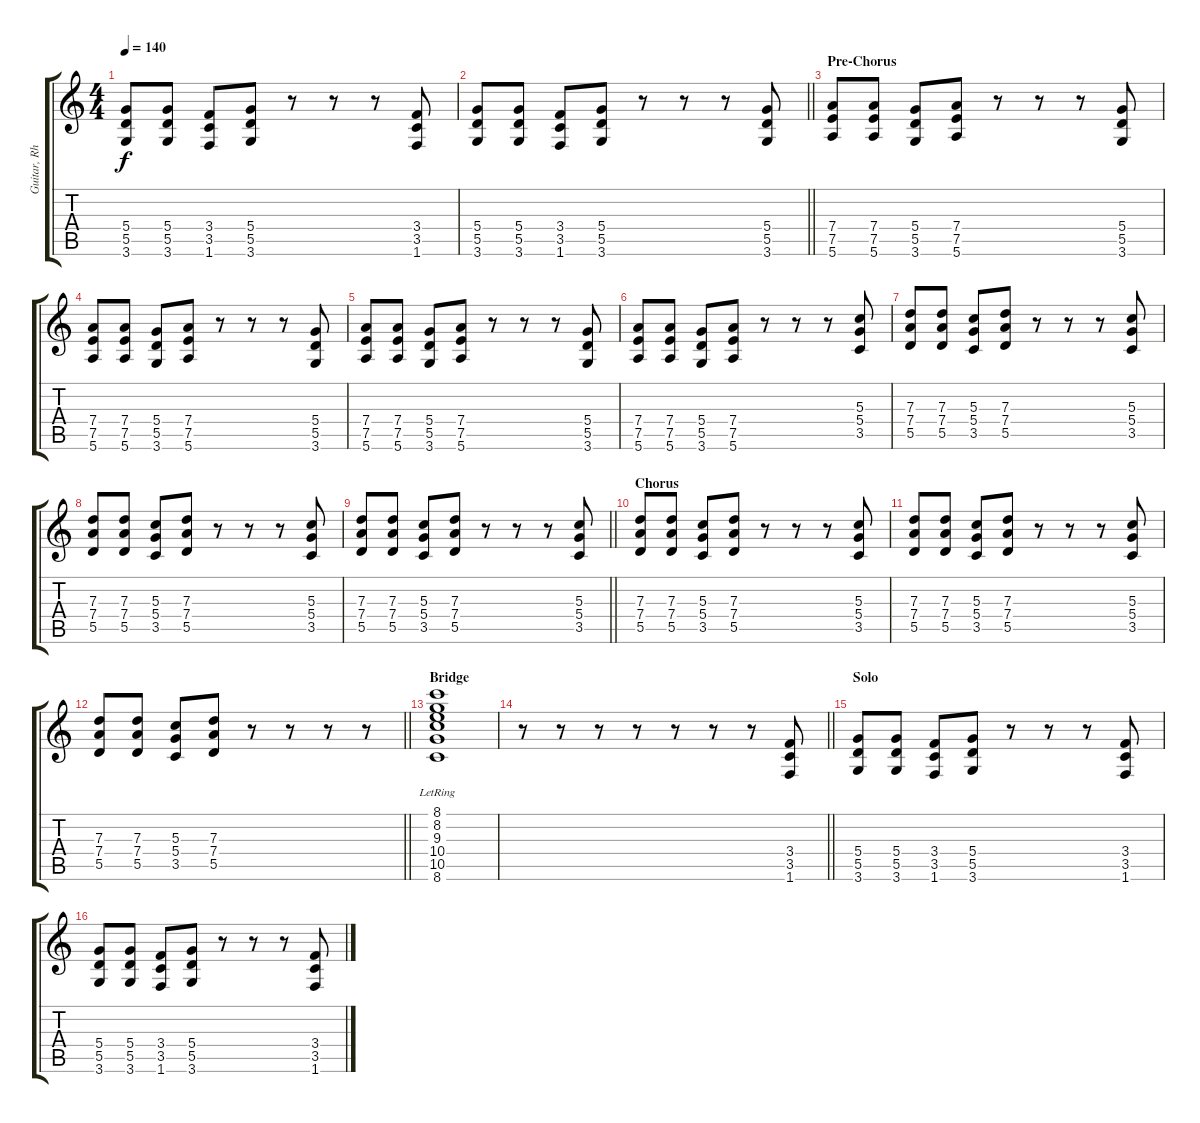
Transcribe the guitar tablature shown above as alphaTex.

\track ("Guitar, Rhythm" "Guitar, Rh") {instrument distortionguitar}
\staff {score tabs}
\tuning (E4 B3 G3 D3 A2 E2) {hide}
\ts (4 4)
\tempo 140
\clef g2
\ks c
(5.4 5.5 3.6).8{dy f} (5.4 5.5 3.6).8 (3.4 3.5 1.6).8 (5.4 5.5 3.6).8 r.8 r.8 r.8 (3.4 3.5 1.6).8 |
\barLineRight lightlight
(5.4 5.5 3.6).8 (5.4 5.5 3.6).8 (3.4 3.5 1.6).8 (5.4 5.5 3.6).8 r.8 r.8 r.8 (5.4 5.5 3.6).8 |
\section ("" "Pre-Chorus")
(7.4 7.5 5.6).8 (7.4 7.5 5.6).8 (5.4 5.5 3.6).8 (7.4 7.5 5.6).8 r.8 r.8 r.8 (5.4 5.5 3.6).8 |
(7.4 7.5 5.6).8 (7.4 7.5 5.6).8 (5.4 5.5 3.6).8 (7.4 7.5 5.6).8 r.8 r.8 r.8 (5.4 5.5 3.6).8 |
(7.4 7.5 5.6).8 (7.4 7.5 5.6).8 (5.4 5.5 3.6).8 (7.4 7.5 5.6).8 r.8 r.8 r.8 (5.4 5.5 3.6).8 |
(7.4 7.5 5.6).8 (7.4 7.5 5.6).8 (5.4 5.5 3.6).8 (7.4 7.5 5.6).8 r.8 r.8 r.8 (5.3 5.4 3.5).8 |
(7.3 7.4 5.5).8 (7.3 7.4 5.5).8 (5.3 5.4 3.5).8 (7.3 7.4 5.5).8 r.8 r.8 r.8 (5.3 5.4 3.5).8 |
(7.3 7.4 5.5).8 (7.3 7.4 5.5).8 (5.3 5.4 3.5).8 (7.3 7.4 5.5).8 r.8 r.8 r.8 (5.3 5.4 3.5).8 |
\barLineRight lightlight
(7.3 7.4 5.5).8 (7.3 7.4 5.5).8 (5.3 5.4 3.5).8 (7.3 7.4 5.5).8 r.8 r.8 r.8 (5.3 5.4 3.5).8 |
\section ("" "Chorus")
(7.3 7.4 5.5).8 (7.3 7.4 5.5).8 (5.3 5.4 3.5).8 (7.3 7.4 5.5).8 r.8 r.8 r.8 (5.3 5.4 3.5).8 |
(7.3 7.4 5.5).8 (7.3 7.4 5.5).8 (5.3 5.4 3.5).8 (7.3 7.4 5.5).8 r.8 r.8 r.8 (5.3 5.4 3.5).8 |
\barLineRight lightlight
(7.3 7.4 5.5).8 (7.3 7.4 5.5).8 (5.3 5.4 3.5).8 (7.3 7.4 5.5).8 r.8 r.8 r.8 r.8 |
\section ("" "Bridge")
(8.1{lr} 8.2{lr} 9.3{lr} 10.4{lr} 10.5{lr} 8.6{lr}).1 |
\barLineRight lightlight
r.8 r.8 r.8 r.8 r.8 r.8 r.8 (3.4 3.5 1.6).8 |
\section ("" "Solo")
(5.4 5.5 3.6).8 (5.4 5.5 3.6).8 (3.4 3.5 1.6).8 (5.4 5.5 3.6).8 r.8 r.8 r.8 (3.4 3.5 1.6).8 |
(5.4 5.5 3.6).8 (5.4 5.5 3.6).8 (3.4 3.5 1.6).8 (5.4 5.5 3.6).8 r.8 r.8 r.8 (3.4 3.5 1.6).8
